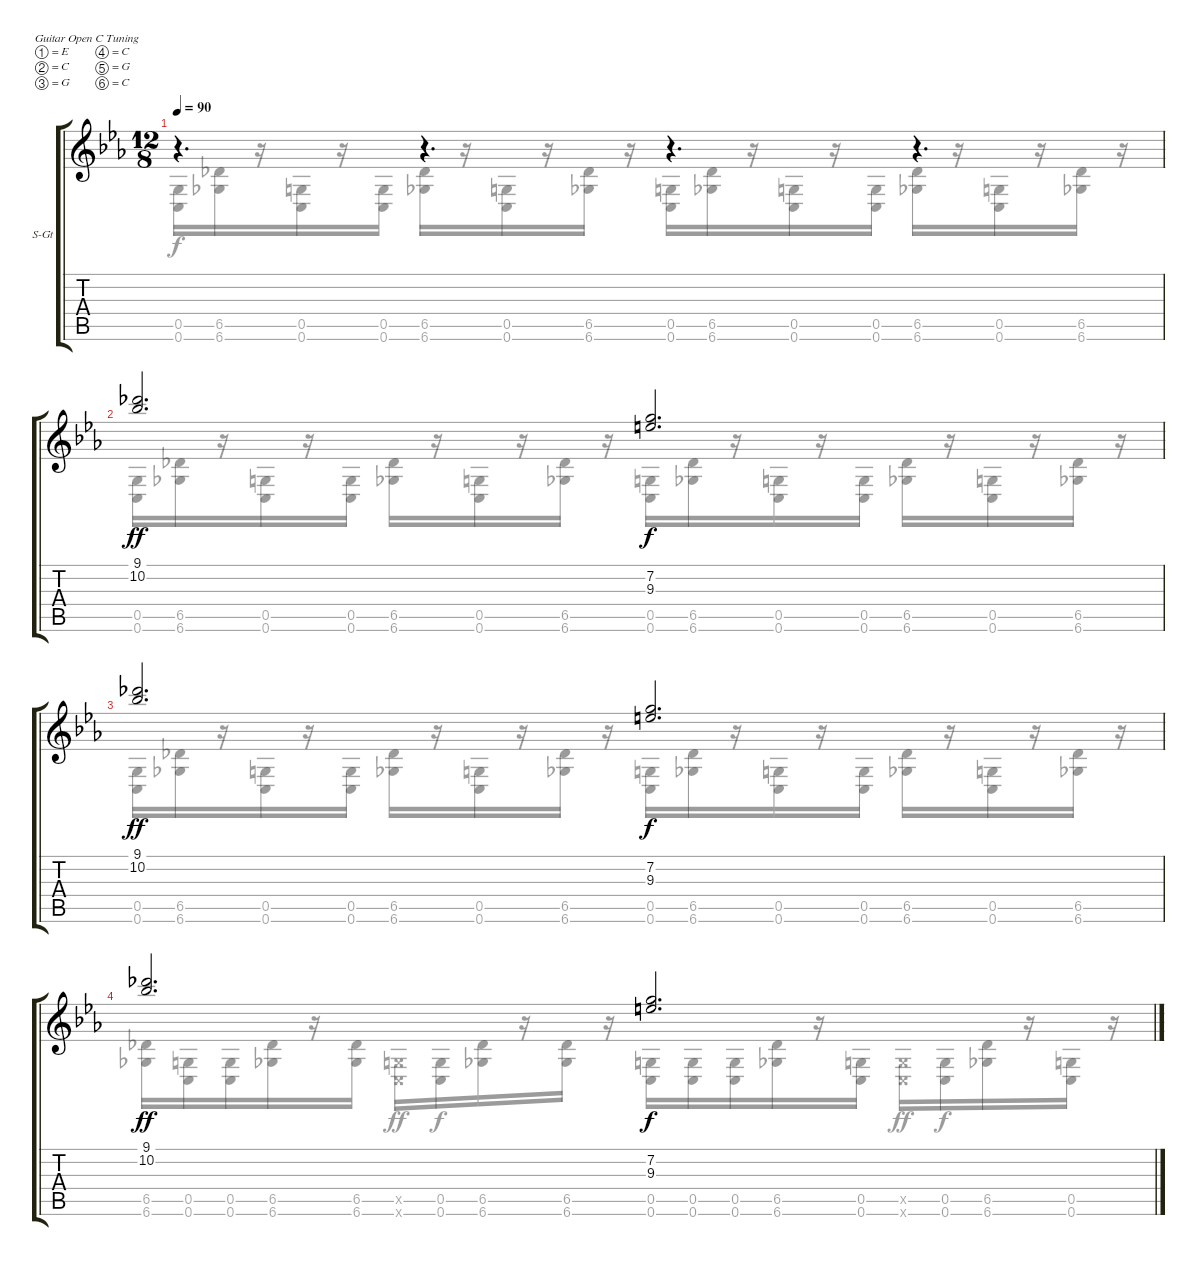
\bracketExtendMode groupsimilarinstruments
\firstSystemTrackNameOrientation horizontal
\otherSystemsTrackNameOrientation horizontal
\track ("Track 1" "S-Gt") {instrument acousticguitarsteel}
\staff {score tabs}
\tuning (E4 C4 G3 C3 G2 C2)
\voice
\ts (12 8)
\tempo 90
\clef g2
\ks cminor
r.4{d dy f} r.4{d} r.4{d} r.4{d} |
(9.1 10.2).2{d dy ff} (7.2 9.3).2{d dy f} |
(9.1 10.2).2{d dy ff} (7.2 9.3).2{d dy f} |
(9.1 10.2).2{d dy ff} (7.2 9.3).2{d dy f}
\voice
\clef g2
\ottava regular
\simile none
\ks cminor
(0.5 0.6).16{dy f} (6.5 6.6).16 r.16 (0.5 0.6).16 r.16 (0.5 0.6).16 (6.5 6.6).16 r.16 (0.5 0.6).16 r.16 (6.5 6.6).16 r.16 (0.5 0.6).16 (6.5 6.6).16 r.16 (0.5 0.6).16 r.16 (0.5 0.6).16 (6.5 6.6).16 r.16 (0.5 0.6).16 r.16 (6.5 6.6).16 r.16 |
(0.5 0.6).16 (6.5 6.6).16 r.16 (0.5 0.6).16 r.16 (0.5 0.6).16 (6.5 6.6).16 r.16 (0.5 0.6).16 r.16 (6.5 6.6).16 r.16 (0.5 0.6).16 (6.5 6.6).16 r.16 (0.5 0.6).16 r.16 (0.5 0.6).16 (6.5 6.6).16 r.16 (0.5 0.6).16 r.16 (6.5 6.6).16 r.16 |
(0.5 0.6).16 (6.5 6.6).16 r.16 (0.5 0.6).16 r.16 (0.5 0.6).16 (6.5 6.6).16 r.16 (0.5 0.6).16 r.16 (6.5 6.6).16 r.16 (0.5 0.6).16 (6.5 6.6).16 r.16 (0.5 0.6).16 r.16 (0.5 0.6).16 (6.5 6.6).16 r.16 (0.5 0.6).16 r.16 (6.5 6.6).16 r.16 |
(6.5 6.6).16 (0.5 0.6).16 (0.5 0.6).16 (6.5 6.6).16 r.16 (6.5 6.6).16 (0.5{x} 0.6{x}).16{dy ff} (0.5 0.6).16{dy f} (6.5 6.6).16 r.16 (6.5 6.6).16 r.16 (0.5 0.6).16 (0.5 0.6).16 (0.5 0.6).16 (6.5 6.6).16 r.16 (0.5 0.6).16 (0.5{x} 0.6{x}).16{dy ff} (0.5 0.6).16{dy f} (6.5 6.6).16 r.16 (0.5 0.6).16 r.16
